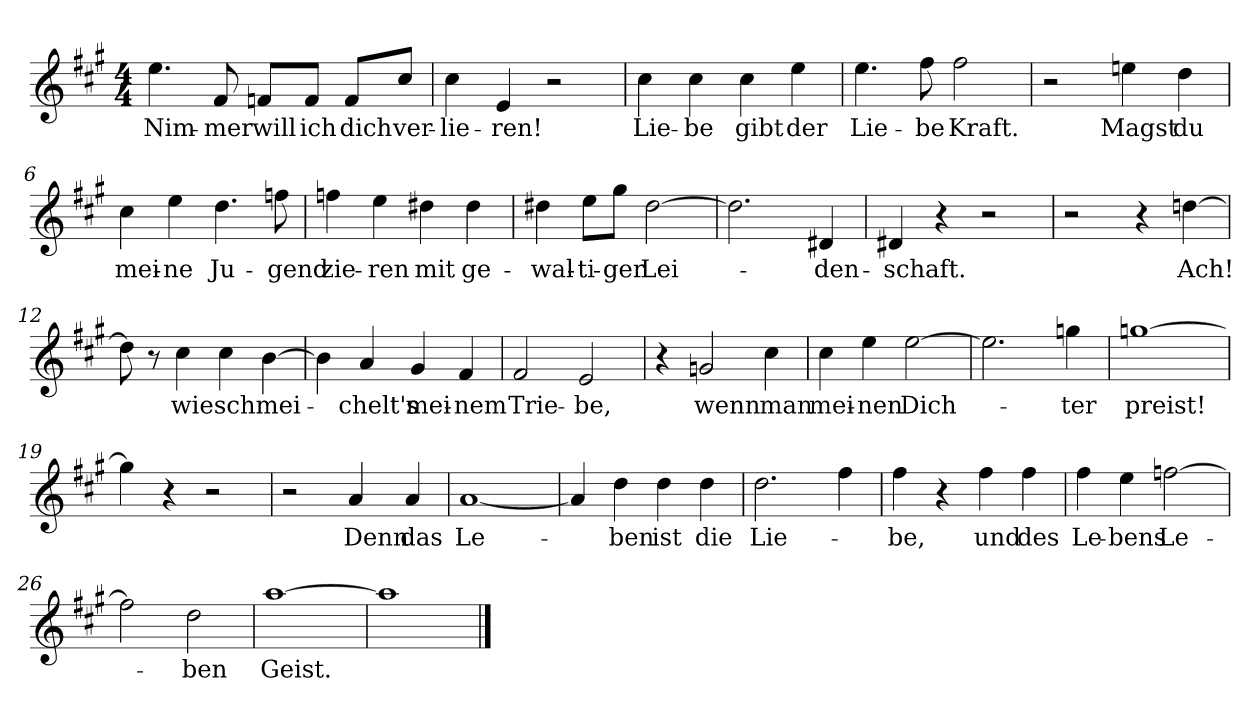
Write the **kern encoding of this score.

**kern	**text
*part1	*part1
*staff1	*staff1
*clefG2	*
*k[f#c#g#]	*
*M4/4	*
=1	=1
!	!LO:LY:b
4.ee\	Nim-
!	!LO:LY:b
8f#/	-mer
!	!LO:LY:b
8fn/L	will
!	!LO:LY:b
8f/J	ich
!	!LO:LY:b
8f/L	dich
!	!LO:LY:b
8cc#/J	ver-
=2	=2
!	!LO:LY:b
4cc#\	-lie-
!	!LO:LY:b
4e/	-ren!
2r	.
=3	=3
!	!LO:LY:b
4cc#\	Lie-
!	!LO:LY:b
4cc#\	-be
!	!LO:LY:b
4cc#\	gibt
!	!LO:LY:b
4ee\	der
=4	=4
!	!LO:LY:b
4.ee\	Lie-
!	!LO:LY:b
8ff#\	-be
!	!LO:LY:b
2ff#\	Kraft.
=5	=5
2r	.
!	!LO:LY:b
4een\	Magst
!	!LO:LY:b
4dd\	du
=6	=6
!	!LO:LY:b
4cc#\	mei-
!	!LO:LY:b
4ee\	-ne
!	!LO:LY:b
4.dd\	Ju-
!	!LO:LY:b
8ffn\	-gend
=7	=7
!	!LO:LY:b
4ffn\	zie-
!	!LO:LY:b
4ee\	-ren
!	!LO:LY:b
4dd#X\	mit
!	!LO:LY:b
4dd#\	ge-
!!LO:LB:g=z
=8	=8
!	!LO:LY:b
4dd#X\	-wal-
!	!LO:LY:b
8ee\L	-ti-
!	!LO:LY:b
8gg#\J	-ger
!	!LO:LY:b
[2dd#\	Lei-
=9	=9
2.dd#\]	.
!	!LO:LY:b
4d#X/	-den-
=10	=10
!	!LO:LY:b
4d#X/	-schaft.
4r	.
2r	.
=11	=11
2r	.
4r	.
!	!LO:LY:b
[4ddn\	Ach!
=12	=12
8dd\]	.
8r	.
!	!LO:LY:b
4cc#\	wie
!	!LO:LY:b
4cc#\	schmei-
[4b\	.
=13	=13
4b\]	.
!	!LO:LY:b
4a/	-chelt's
!	!LO:LY:b
4g#/	mei-
!	!LO:LY:b
4f#/	-nem
=14	=14
!	!LO:LY:b
2f#/	Trie-
!	!LO:LY:b
2e/	-be,
=15	=15
4r	.
!	!LO:LY:b
2gn/	wenn
!	!LO:LY:b
4cc#\	man
!!LO:LB:g=z
=16	=16
!	!LO:LY:b
4cc#\	mei-
!	!LO:LY:b
4ee\	-nen
!	!LO:LY:b
[2ee\	Dich-
=17	=17
2.ee\]	.
!	!LO:LY:b
4ggn\	-ter
=18	=18
!	!LO:LY:b
[1ggn	preist!
=19	=19
4gg\]	.
4r	.
2r	.
=20	=20
2r	.
!	!LO:LY:b
4a/	Denn
!	!LO:LY:b
4a/	das
=21	=21
!	!LO:LY:b
[1a	Le-
=22	=22
4a/]	.
!	!LO:LY:b
4dd\	-ben
!	!LO:LY:b
4dd\	ist
!	!LO:LY:b
4dd\	die
=23	=23
!	!LO:LY:b
2.dd\	Lie-
4ff#\	.
=24	=24
!	!LO:LY:b
4ff#\	-be,
4r	.
!	!LO:LY:b
4ff#\	und
!	!LO:LY:b
4ff#\	des
=25	=25
!	!LO:LY:b
4ff#\	Le-
!	!LO:LY:b
4ee\	-bens
!	!LO:LY:b
[2ffn\	Le-
=26	=26
2ff\]	.
!	!LO:LY:b
2dd\	-ben
!!LO:LB:g=z
=27	=27
!	!LO:LY:b
[1aa	Geist.
=28	=28
1aa]	.
==	==
*-	*-
